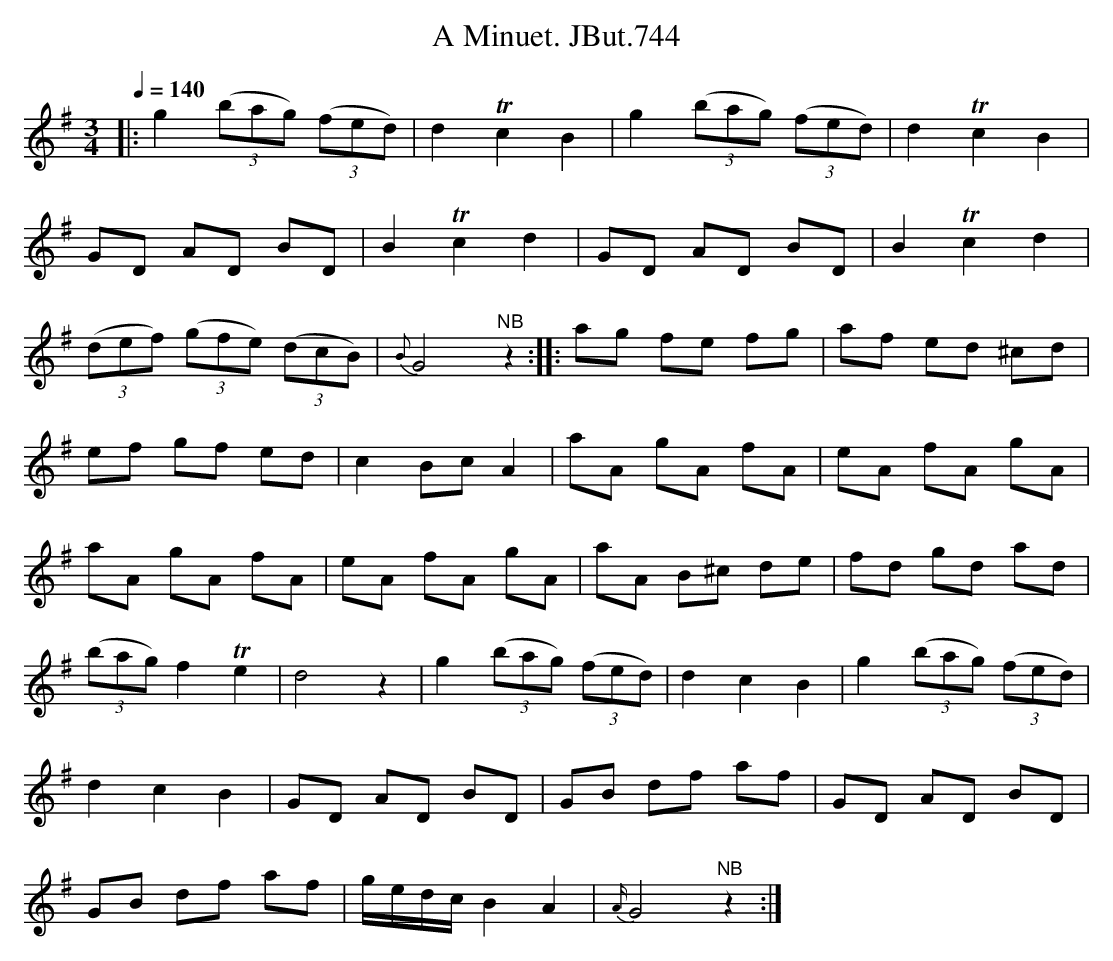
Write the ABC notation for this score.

X:1
T:Minuet. JBut.744, A
M:3/4
L:1/8
Q:1/4=140
K:G
|:g2 ((3bag) ((3fed)|d2Tc2B2|g2 ((3bag) ((3fed)|d2Tc2B2|
GD AD BD|B2Tc2d2|GD AD BD|B2Tc2d2|
((3def) ((3gfe) ((3dcB)|{B}G4"^NB"z2::ag fe fg|af ed ^cd|
ef gf ed|c2 Bc A2|aA gA fA|eA fA gA|
aA gA fA|eA fA gA|aA B^c de|fd gd ad|
((3bag) f2Te2|d4z2|g2 ((3bag) ((3fed)|d2c2B2|g2 ((3bag) ((3fed)|
d2c2B2|GD AD BD|GB df af| GD AD BD|
GB df af|g/e/d/c/ B2A2|{A/}G4"^NB"z2:|
